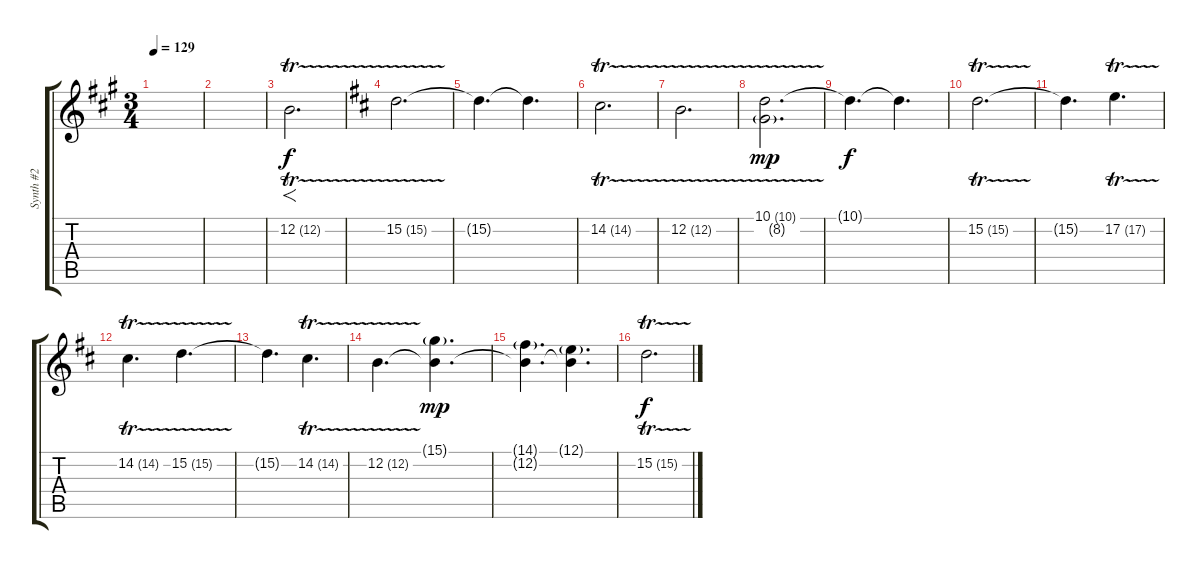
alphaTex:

\track ("Synth #2" "Synth #2") {instrument lead1square}
\staff {score tabs}
\tuning (E4 B3 G3 D3 A2 E2) {hide}
\ts (3 4)
\tempo 129
\clef g2
\ks f#minor
|
|
12.2{tr (12 64)}.2{f d volume 16} |
\ks bminor
15.2{tr (15 64)}.2{d} |
15.2{t}.4{d} 15.2{t}.4{d} |
14.2{tr (14 64)}.2{d} |
12.2{tr (12 64)}.2{d} |
(10.1{tr (10 64)} 8.2{g}).2{d dy mp} |
10.1{t}.4{d dy f} 10.1{t}.4{d} |
15.2{tr (15 64)}.2{d} |
15.2{t}.4{d} 17.2{tr (17 64)}.4{d} |
14.2{tr (14 64)}.4{d} 15.2{tr (15 64)}.4{d} |
15.2{t}.4{d} 14.2{tr (14 64)}.4{d} |
12.2{tr (12 64)}.4{d} (15.1{g} 12.2{t}).4{d dy mp} |
(14.1{g} 12.2{t}).4{d} (12.1{g} 12.2{t}).4{d} |
15.2{tr (15 64)}.2{d dy f}
